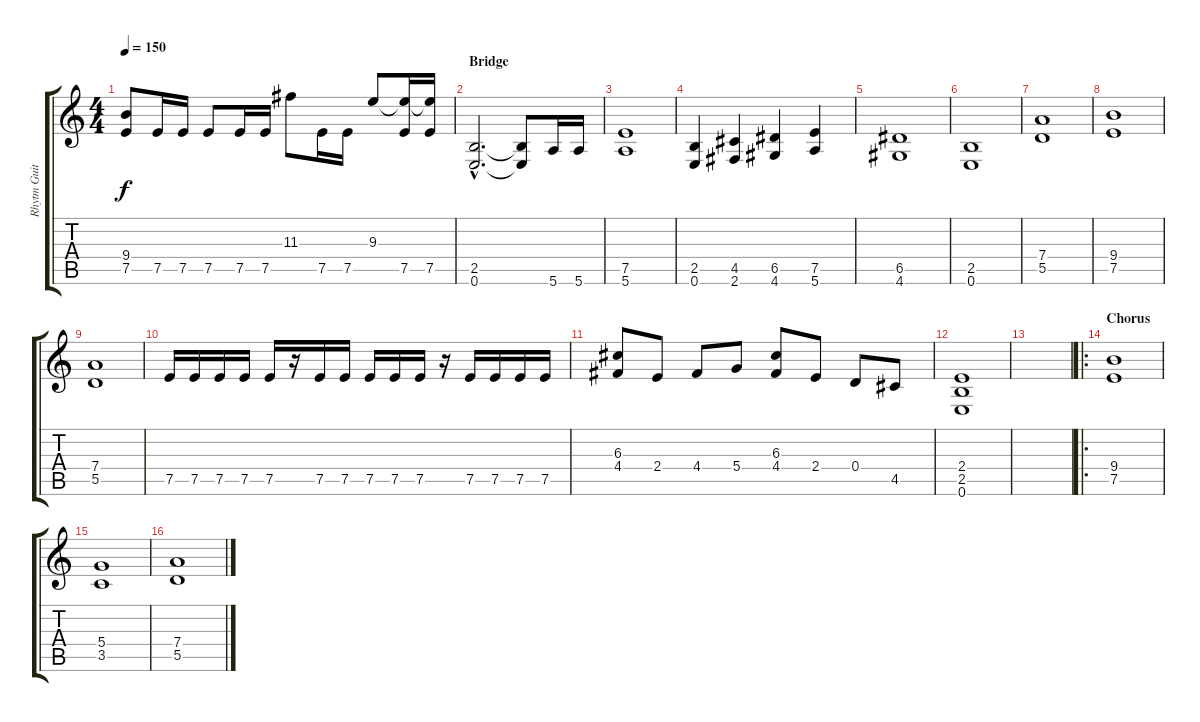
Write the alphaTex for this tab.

\track ("Rhytm Guitar" "Rhytm Guit") {instrument distortionguitar}
\staff {score tabs}
\tuning (E4 B3 G3 D3 A2 E2) {hide}
\ts (4 4)
\tempo 150
\clef g2
\ks c
(9.4 7.5).8{dy f} 7.5.16 7.5.16 7.5.8 7.5.16 7.5.16 11.3.8 7.5.16 7.5.16 9.3.8 (9.3{t} 7.5).16 (9.3{t} 7.5).16 |
\section ("" "Bridge")
(2.5{hac} 0.6{hac}).2{d} (2.5{t} 0.6{t}).8 5.6.16 5.6.16 |
(7.5 5.6).1 |
(2.5 0.6).4 (4.5 2.6).4 (6.5 4.6).4 (7.5 5.6).4 |
(6.5 4.6).1 |
(2.5 0.6).1 |
(7.4 5.5).1 |
(9.4 7.5).1 |
(7.4 5.5).1 |
7.5.16 7.5.16 7.5.16 7.5.16 7.5.16 r.16 7.5.16 7.5.16 7.5.16 7.5.16 7.5.16 r.16 7.5.16 7.5.16 7.5.16 7.5.16 |
(6.3 4.4).8 2.4.8 4.4.8 5.4.8 (6.3 4.4).8 2.4.8 0.4.8 4.5.8 |
(2.4 2.5 0.6).1 |
|
\ro
\section ("" "Chorus")
(9.4 7.5).1 |
(5.4 3.5).1 |
(7.4 5.5).1
